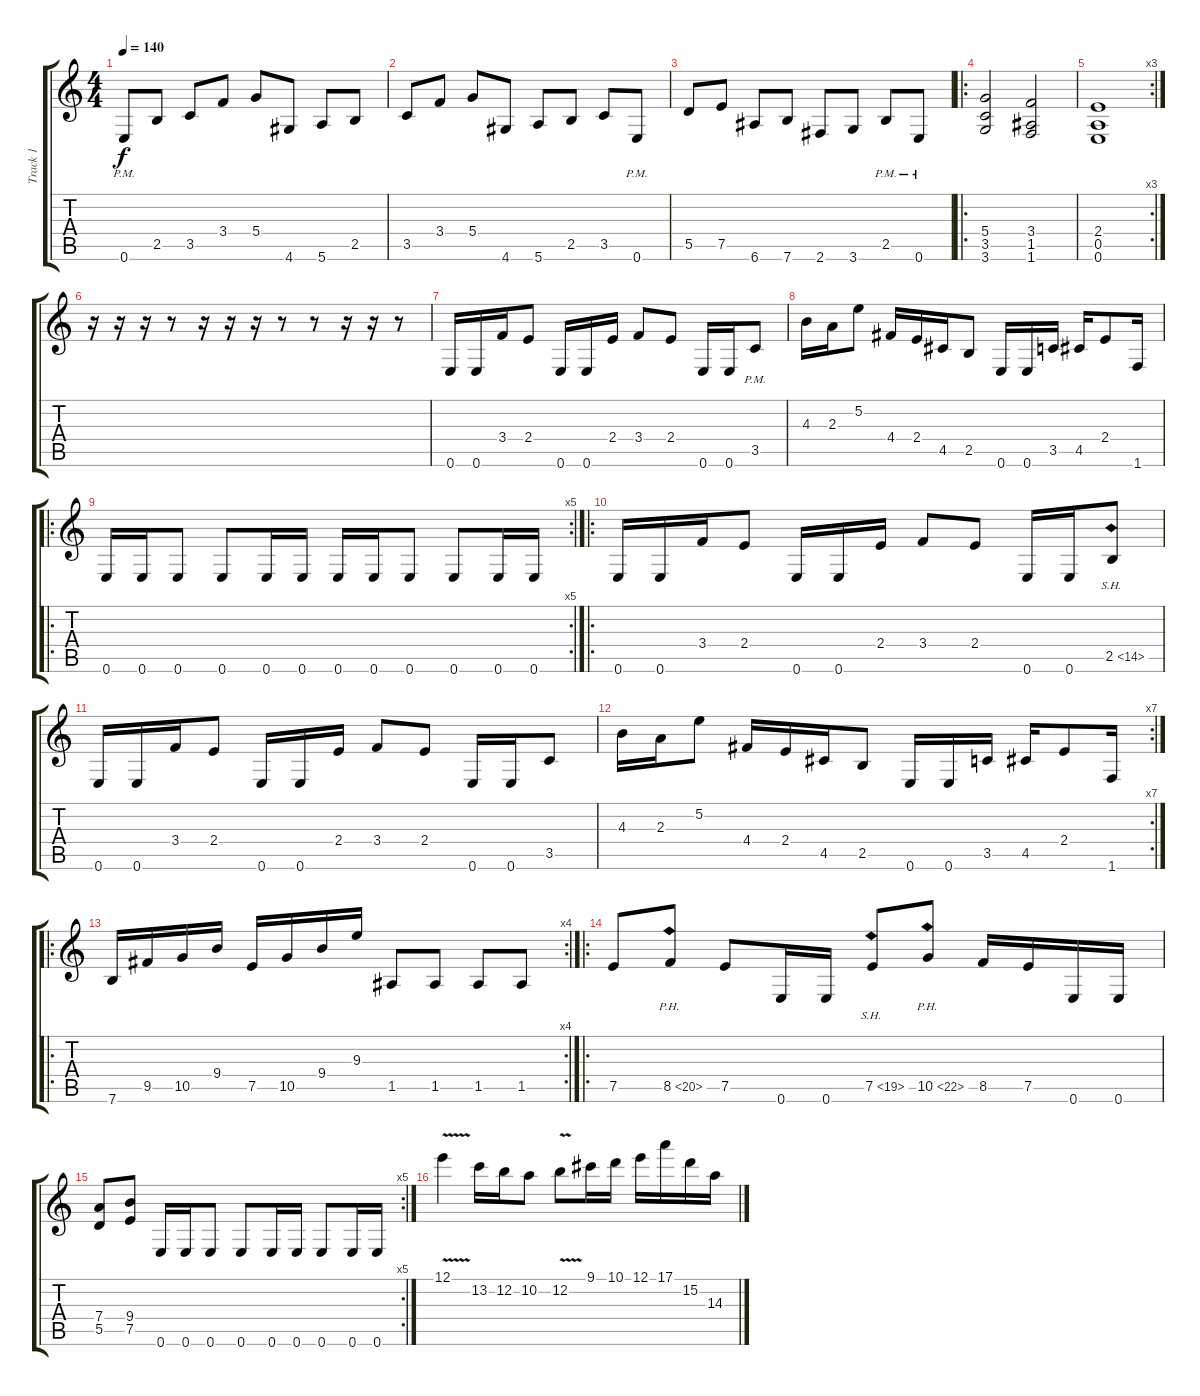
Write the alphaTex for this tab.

\track ("Track 1" "Track 1") {instrument distortionguitar}
\staff {score tabs}
\tuning (E4 B3 G3 D3 A2 E2) {hide}
\ts (4 4)
\tempo 140
\clef g2
\ks c
0.6{pm}.8{dy f instrument distortionguitar} 2.5.8 3.5.8 3.4.8 5.4.8 4.6.8 5.6.8 2.5.8 |
3.5.8 3.4.8 5.4.8 4.6.8 5.6.8 2.5.8 3.5.8 0.6{pm}.8 |
5.5.8 7.5.8 6.6.8 7.6.8 2.6.8 3.6.8 2.5{pm}.8 0.6{pm}.8 |
\ro
(5.4 3.5 3.6).2 (3.4 1.5 1.6).2 |
\rc 3
(2.4 0.5 0.6).1 |
r.16 r.16 r.16 r.8 r.16 r.16 r.16 r.8 r.8 r.16 r.16 r.8 |
0.6.16 0.6.16 3.4.16 2.4.8 0.6.16 0.6.16 2.4.16 3.4.8 2.4.8 0.6.16 0.6.16 3.5{pm}.8 |
4.3.16 2.3.16 5.2.8 4.4.16 2.4.16 4.5.16 2.5.8 0.6.16 0.6.16 3.5.16 4.5.16 2.4.8 1.6.16 |
\ro
\rc 5
0.6.16 0.6.16 0.6.8 0.6.8 0.6.16 0.6.16 0.6.16 0.6.16 0.6.8 0.6.8 0.6.16 0.6.16 |
\ro
0.6.16 0.6.16 3.4.16 2.4.8 0.6.16 0.6.16 2.4.16 3.4.8 2.4.8 0.6.16 0.6.16 2.5{sh 12}.8 |
0.6.16 0.6.16 3.4.16 2.4.8 0.6.16 0.6.16 2.4.16 3.4.8 2.4.8 0.6.16 0.6.16 3.5.8 |
\rc 7
4.3.16 2.3.16 5.2.8 4.4.16 2.4.16 4.5.16 2.5.8 0.6.16 0.6.16 3.5.16 4.5.16 2.4.8 1.6.16 |
\ro
\rc 4
7.6.16 9.5.16 10.5.16 9.4.16 7.5.16 10.5.16 9.4.16 9.3.16 1.5.8 1.5.8 1.5.8 1.5.8 |
\ro
7.5.8 8.5{ph 12}.8 7.5.8 0.6.16 0.6.16 7.5{sh 12}.8 10.5{ph 12}.8 8.5.16 7.5.16 0.6.16 0.6.16 |
\rc 5
(7.4 5.5).8 (9.4 7.5).8 0.6.16 0.6.16 0.6.8 0.6.8 0.6.16 0.6.16 0.6.8 0.6.16 0.6.16 |
12.1{v}.4 13.2.16 12.2.16 10.2.8 12.2{v}.8 9.1.16 10.1.16 12.1.16 17.1.16 15.2.16 14.3.16
